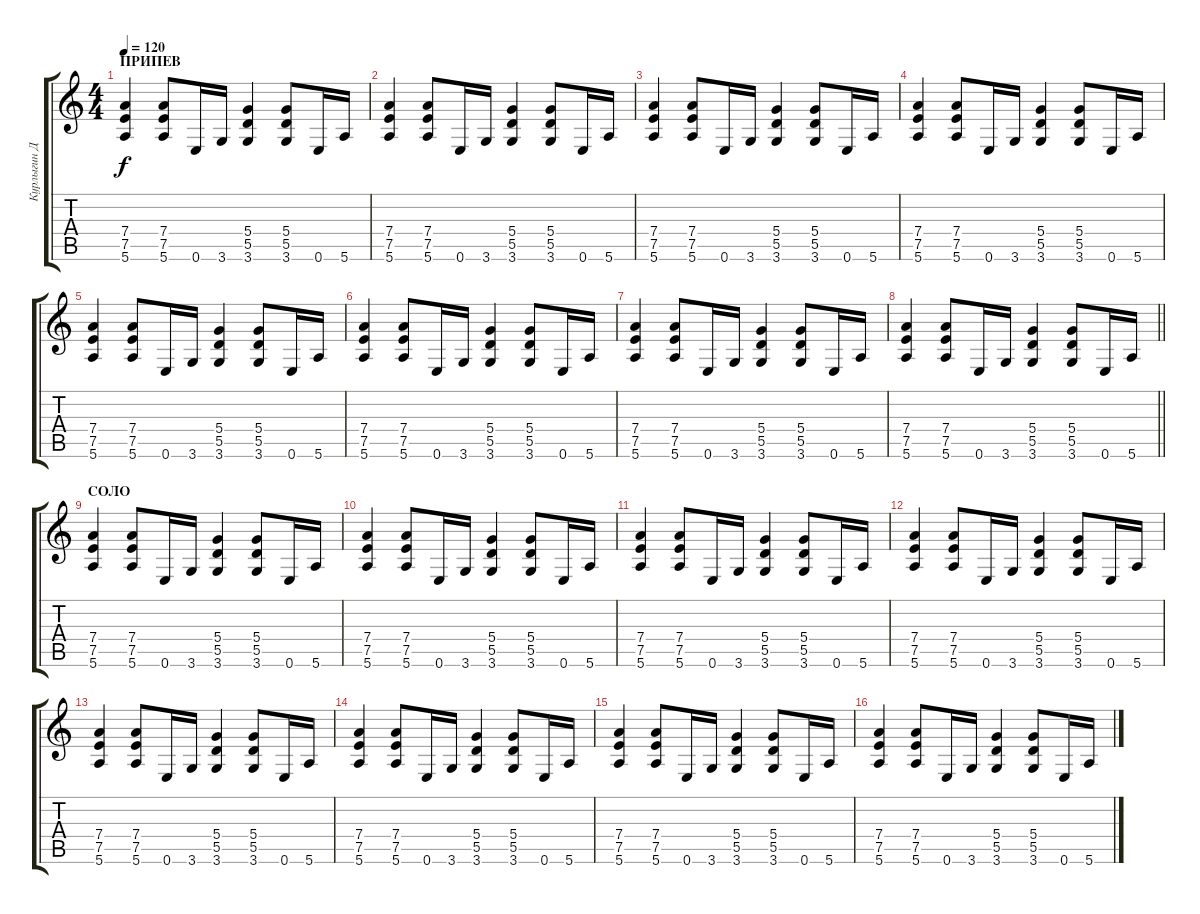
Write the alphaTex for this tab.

\track ("Курлыгин Дмитрий" "Курлыгин Д") {instrument distortionguitar}
\staff {score tabs}
\tuning (E4 B3 G3 D3 A2 E2) {hide}
\ts (4 4)
\section ("" "ПРИПЕВ")
\tempo 120
\clef g2
\ks c
(7.4 7.5 5.6).4{dy f} (7.4 7.5 5.6).8 0.6.16 3.6.16 (5.4 5.5 3.6).4 (5.4 5.5 3.6).8 0.6.16 5.6.16 |
(7.4 7.5 5.6).4 (7.4 7.5 5.6).8 0.6.16 3.6.16 (5.4 5.5 3.6).4 (5.4 5.5 3.6).8 0.6.16 5.6.16 |
(7.4 7.5 5.6).4 (7.4 7.5 5.6).8 0.6.16 3.6.16 (5.4 5.5 3.6).4 (5.4 5.5 3.6).8 0.6.16 5.6.16 |
(7.4 7.5 5.6).4 (7.4 7.5 5.6).8 0.6.16 3.6.16 (5.4 5.5 3.6).4 (5.4 5.5 3.6).8 0.6.16 5.6.16 |
(7.4 7.5 5.6).4 (7.4 7.5 5.6).8 0.6.16 3.6.16 (5.4 5.5 3.6).4 (5.4 5.5 3.6).8 0.6.16 5.6.16 |
(7.4 7.5 5.6).4 (7.4 7.5 5.6).8 0.6.16 3.6.16 (5.4 5.5 3.6).4 (5.4 5.5 3.6).8 0.6.16 5.6.16 |
(7.4 7.5 5.6).4 (7.4 7.5 5.6).8 0.6.16 3.6.16 (5.4 5.5 3.6).4 (5.4 5.5 3.6).8 0.6.16 5.6.16 |
\barLineRight lightlight
(7.4 7.5 5.6).4 (7.4 7.5 5.6).8 0.6.16 3.6.16 (5.4 5.5 3.6).4 (5.4 5.5 3.6).8 0.6.16 5.6.16 |
\section ("" "СОЛО")
(7.4 7.5 5.6).4 (7.4 7.5 5.6).8 0.6.16 3.6.16 (5.4 5.5 3.6).4 (5.4 5.5 3.6).8 0.6.16 5.6.16 |
(7.4 7.5 5.6).4 (7.4 7.5 5.6).8 0.6.16 3.6.16 (5.4 5.5 3.6).4 (5.4 5.5 3.6).8 0.6.16 5.6.16 |
(7.4 7.5 5.6).4 (7.4 7.5 5.6).8 0.6.16 3.6.16 (5.4 5.5 3.6).4 (5.4 5.5 3.6).8 0.6.16 5.6.16 |
(7.4 7.5 5.6).4 (7.4 7.5 5.6).8 0.6.16 3.6.16 (5.4 5.5 3.6).4 (5.4 5.5 3.6).8 0.6.16 5.6.16 |
(7.4 7.5 5.6).4 (7.4 7.5 5.6).8 0.6.16 3.6.16 (5.4 5.5 3.6).4 (5.4 5.5 3.6).8 0.6.16 5.6.16 |
(7.4 7.5 5.6).4 (7.4 7.5 5.6).8 0.6.16 3.6.16 (5.4 5.5 3.6).4 (5.4 5.5 3.6).8 0.6.16 5.6.16 |
(7.4 7.5 5.6).4 (7.4 7.5 5.6).8 0.6.16 3.6.16 (5.4 5.5 3.6).4 (5.4 5.5 3.6).8 0.6.16 5.6.16 |
(7.4 7.5 5.6).4 (7.4 7.5 5.6).8 0.6.16 3.6.16 (5.4 5.5 3.6).4 (5.4 5.5 3.6).8 0.6.16 5.6.16
